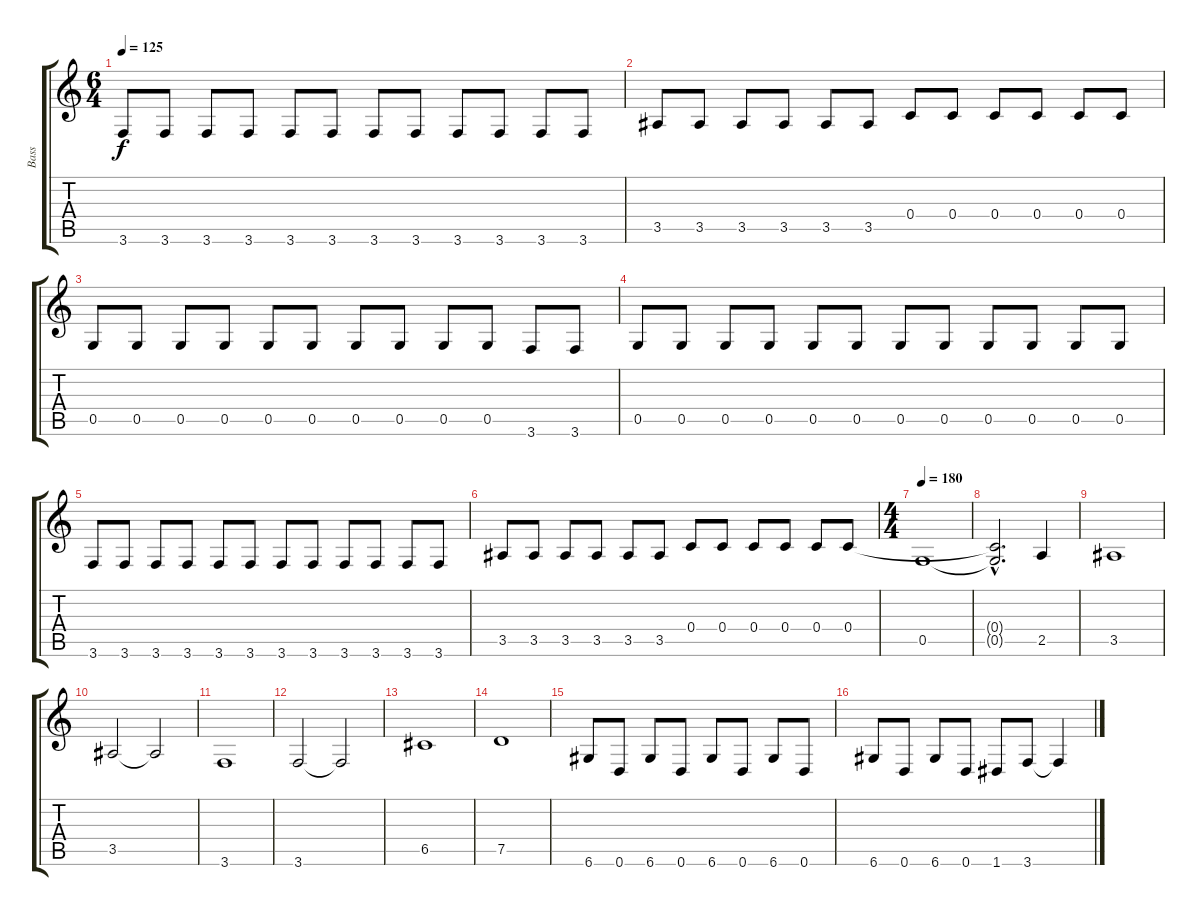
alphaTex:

\track ("Bass" "Bass") {instrument electricbassfinger}
\staff {score tabs}
\tuning (D4 A3 F3 C3 G2 D2) {hide}
\ts (6 4)
\tempo 125
\clef g2
\ks c
3.6.8{dy f} 3.6.8 3.6.8 3.6.8 3.6.8 3.6.8 3.6.8 3.6.8 3.6.8 3.6.8 3.6.8 3.6.8 |
3.5.8 3.5.8 3.5.8 3.5.8 3.5.8 3.5.8 0.4.8 0.4.8 0.4.8 0.4.8 0.4.8 0.4.8 |
0.5.8 0.5.8 0.5.8 0.5.8 0.5.8 0.5.8 0.5.8 0.5.8 0.5.8 0.5.8 3.6.8 3.6.8 |
0.5.8 0.5.8 0.5.8 0.5.8 0.5.8 0.5.8 0.5.8 0.5.8 0.5.8 0.5.8 0.5.8 0.5.8 |
3.6.8 3.6.8 3.6.8 3.6.8 3.6.8 3.6.8 3.6.8 3.6.8 3.6.8 3.6.8 3.6.8 3.6.8 |
3.5.8 3.5.8 3.5.8 3.5.8 3.5.8 3.5.8 0.4.8 0.4.8 0.4.8 0.4.8 0.4.8 0.4.8 |
\ts (4 4)
\tempo 180
0.5.1 |
(0.4{hac t} 0.5{hac t}).2{d} 2.5.4 |
3.5.1 |
3.5.2 3.5{t}.2 |
3.6.1 |
3.6.2 3.6{t}.2 |
6.5.1 |
7.5.1 |
6.6.8 0.6.8 6.6.8 0.6.8 6.6.8 0.6.8 6.6.8 0.6.8 |
6.6.8 0.6.8 6.6.8 0.6.8 1.6.8 3.6.8 3.6{t}.4
